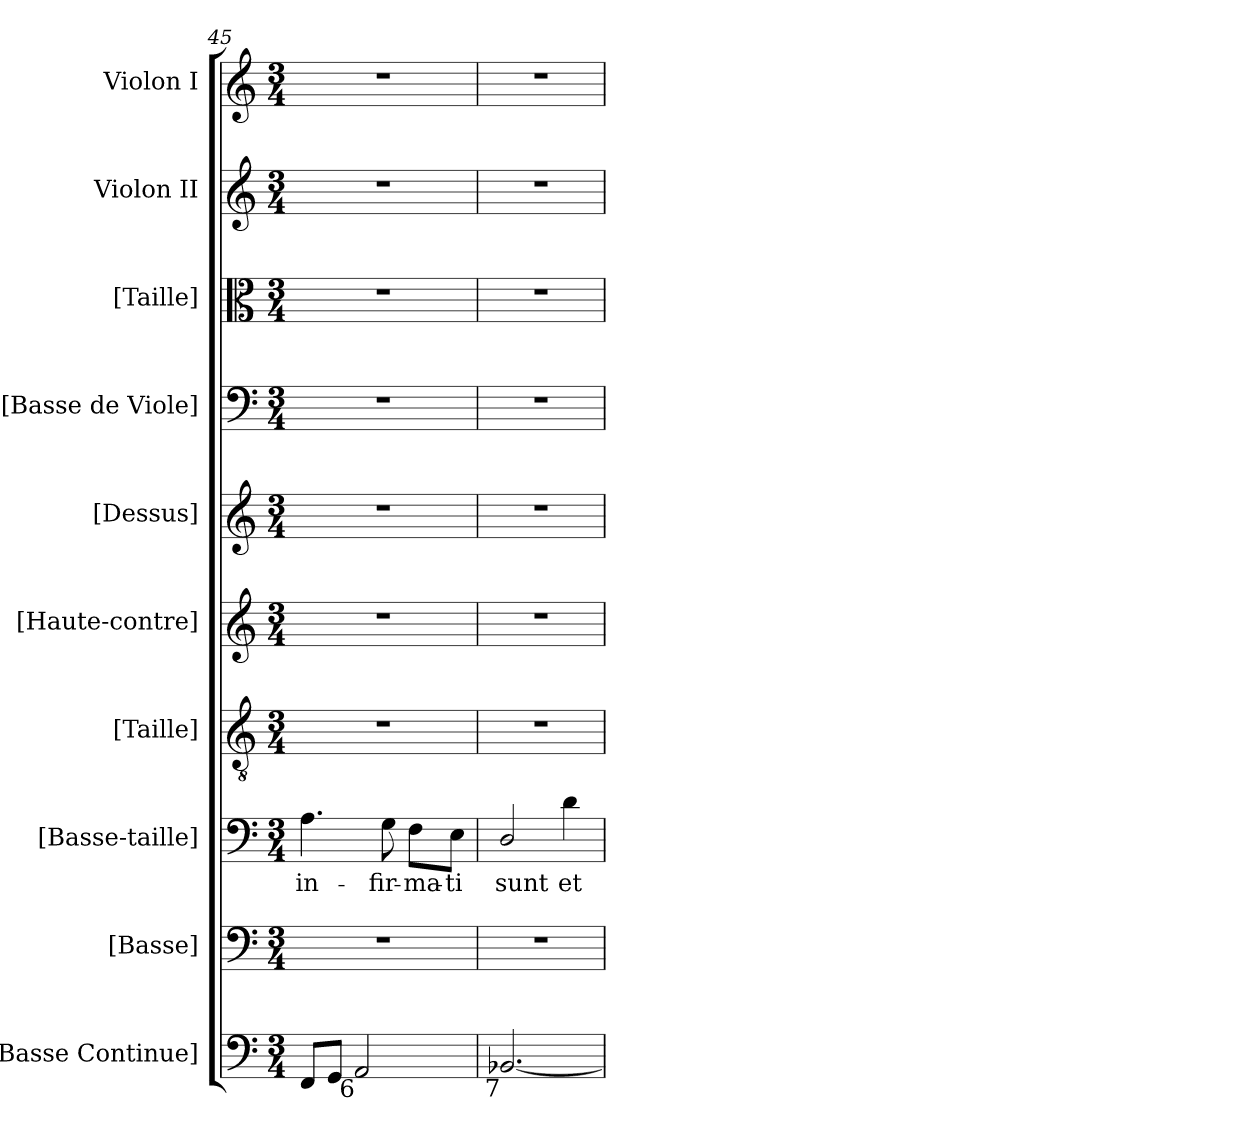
**kern	**kern	**kern	**text	**kern	**kern	**kern	**kern	**kern	**kern	**kern
*part10	*part9	*part8	*part8	*part7	*part6	*part5	*part4	*part3	*part2	*part1
*staff10	*staff9	*staff8	*staff8	*staff7	*staff6	*staff5	*staff4	*staff3	*staff2	*staff1
*I"[Basse Continue]	*I"[Basse]	*I"[Basse-taille]	*	*I"[Taille]	*I"[Haute-contre]	*I"[Dessus]	*I"[Basse de Viole]	*I"[Taille]	*I"Violon II	*I"Violon I
*I'B.c.	*I'B.	*I'B.t.	*	*I'T.	*I'H.C.	*I'D.	*	*	*I'Vln. II	*I'Vln. I
*clefF4	*clefF4	*clefF4	*	*clefGv2	*clefG2	*clefG2	*clefF4	*clefC3	*clefG2	*clefG2
*	*	*	*	*ITrd7c12	*ITrd7c12	*	*	*	*	*
*k[]	*k[]	*k[]	*	*k[]	*k[]	*k[]	*k[]	*k[]	*k[]	*k[]
*M3/4	*M3/4	*M3/4	*	*M3/4	*M3/4	*M3/4	*M3/4	*M3/4	*M3/4	*M3/4
=45	=45	=45	=45	=45	=45	=45	=45	=45	=45	=45
!	!LO:N:vis=1	!	!	!	!	!	!	!	!	!
!	!	!	!LO:LY:b:color=#000000	!LO:N:vis=1	!LO:N:vis=1	!LO:N:vis=1	!LO:N:vis=1	!LO:N:vis=1	!LO:N:vis=1	!LO:N:vis=1
8FFi/L	2.r	4.Ai\	in-	2.r	2.r	2.r	2.r	2.r	2.r	2.r
8GGi/J	.	.	.	.	.	.	.	.	.	.
!LO:TX:b:rj:t=6	!	!	!	!	!	!	!	!	!	!
2AAi/	.	.	.	.	.	.	.	.	.	.
!	!	!	!LO:LY:b:color=#000000	!	!	!	!	!	!	!
.	.	8Gi\	-fir-	.	.	.	.	.	.	.
!	!	!	!LO:LY:b:color=#000000	!	!	!	!	!	!	!
.	.	8Fi\L	-ma-	.	.	.	.	.	.	.
!	!	!	!LO:LY:b:color=#000000	!	!	!	!	!	!	!
.	.	8Ei\J	-ti	.	.	.	.	.	.	.
=46	=46	=46	=46	=46	=46	=46	=46	=46	=46	=46
!	!LO:N:vis=1	!	!	!	!	!	!	!	!	!
!LO:TX:b:rj:t=7	!	!	!	!	!	!	!	!	!	!
!	!	!	!LO:LY:b:color=#000000	!LO:N:vis=1	!LO:N:vis=1	!LO:N:vis=1	!LO:N:vis=1	!LO:N:vis=1	!LO:N:vis=1	!LO:N:vis=1
[2.BB-Xi/	2.r	2Di/	sunt	2.r	2.r	2.r	2.r	2.r	2.r	2.r
!	!	!	!LO:LY:b:color=#000000	!	!	!	!	!	!	!
.	.	4di\	et	.	.	.	.	.	.	.
=	=	=	=	=	=	=	=	=	=	=
*-	*-	*-	*-	*-	*-	*-	*-	*-	*-	*-
